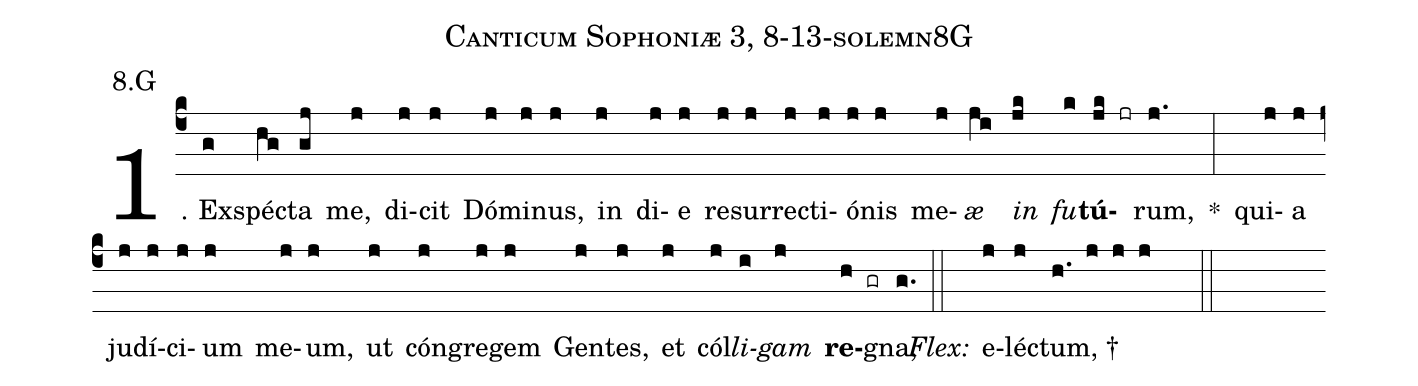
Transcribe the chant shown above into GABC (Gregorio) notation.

name: Canticum Sophoniæ 3, 8-13-solemn8G;
annotation: 8.G;
%%
(c4)1. Ex(g)spéc(hg)ta(gj) me,(j) di(j)cit(j) Dó(j)mi(j)nus,(j) in(j) di(j)e(j) re(j)sur(j)rec(j)ti(j)ó(j)nis(j) me(j)<i>æ</i>(ji) <i>in</i>(jk) <i>fu</i>(k)<b>tú</b>(jk jr)rum,(j.) *(:) qui(j)a(j) ju(j)dí(j)ci(j)um(j) me(j)um,(j) ut(j) cón(j)gre(j)gem(j) Gen(j)tes,(j) et(j) cól(j)<i>li</i>(i)<i>gam</i>(j) <b>re</b>(h gr)gna,(g.) (::)
<i>Flex:</i>()  e(j)léc(j)tum, †(h. j j j  ::)
